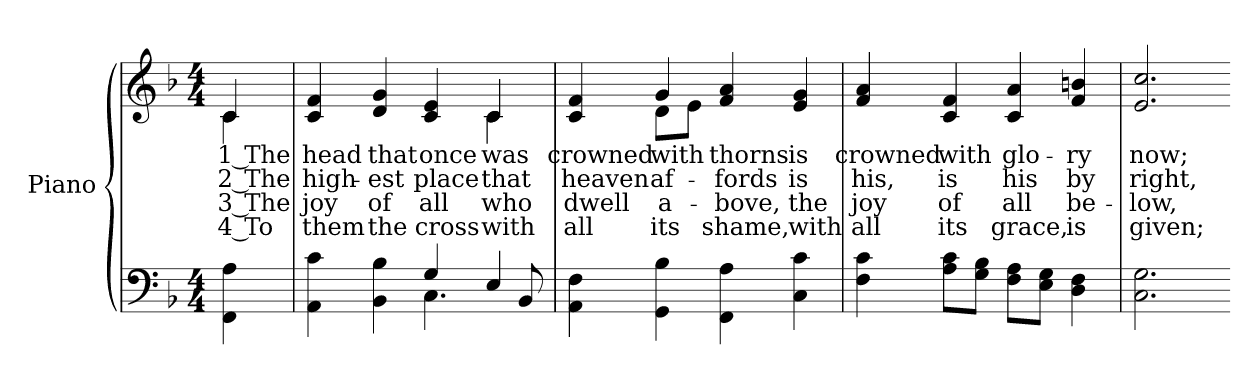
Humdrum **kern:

**kern	**kern	**text	**text	**text	**text
*part2	*part1	*part1	*part1	*part1	*part1
*staff2	*staff1	*staff1	*staff1	*staff1	*staff1
*I"Piano	*I"Piano	*	*	*	*
*I'Pno.	*I'Pno.	*	*	*	*
!!LO:PB:g=z
*clefF4	*clefG2	*	*	*	*
*k[b-]	*k[b-]	*	*	*	*
*F:	*F:	*	*	*	*
*M4/4	*M4/4	*	*	*	*
=	=	=	=	=	=
!	!	!LO:LY:b:color=#000000	!LO:LY:b:color=#000000	!LO:LY:b:color=#000000	!LO:LY:b:color=#000000
*	*^	*	*	*	*
4FFi\ 4Ai	4ci/	4ci\	1 The	2 The	3 The	4 To
=1	=1	=1	=1	=1	=1	=1
*^	*	*	*	*	*	*
!	!	!	!	!LO:LY:b:color=#000000	!LO:LY:b:color=#000000	!LO:LY:b:color=#000000	!LO:LY:b:color=#000000
4AAi\ 4ci	2ryy	4ci/ 4fi	2ryy	head	high-	joy	them
!	!	!	!	!LO:LY:b:color=#000000	!LO:LY:b:color=#000000	!LO:LY:b:color=#000000	!LO:LY:b:color=#000000
4BB-i\ 4B-i	.	4di/ 4gi	.	that	-est	of	the
!	!	!	!	!LO:LY:b:color=#000000	!LO:LY:b:color=#000000	!LO:LY:b:color=#000000	!LO:LY:b:color=#000000
4Gi/	4.Ci\	4ci/ 4ei	4ryy	once	place	all	cross
!	!	!	!	!LO:LY:b:color=#000000	!LO:LY:b:color=#000000	!LO:LY:b:color=#000000	!LO:LY:b:color=#000000
4Ei/	.	4ci/	4ci\	was	that	who	with
.	8BB-i/	.	.	.	.	.	.
*v	*v	*	*	*	*	*	*
=2	=2	=2	=2	=2	=2	=2
*^	*	*	*	*	*	*
!	!	!	!	!LO:LY:b:color=#000000	!LO:LY:b:color=#000000	!LO:LY:b:color=#000000	!LO:LY:b:color=#000000
*v	*v	*	*	*	*	*	*
4AAi\ 4Fi	4ci/ 4fi	4ryy	crowned	heaven	dwell	all
!	!	!	!LO:LY:b:color=#000000	!LO:LY:b:color=#000000	!LO:LY:b:color=#000000	!LO:LY:b:color=#000000
4GGi\ 4B-i	4gi/	8di\L	with	af-	a-	-its
.	.	8ei\J	.	.	.	.
!	!	!	!LO:LY:b:color=#000000	!LO:LY:b:color=#000000	!LO:LY:b:color=#000000	!LO:LY:b:color=#000000
4FFi\ 4Ai	4fi/ 4ai	2ryy	thorns	-fords	bove,	shame,
!	!	!	!LO:LY:b:color=#000000	!LO:LY:b:color=#000000	!LO:LY:b:color=#000000	!LO:LY:b:color=#000000
4Ci\ 4ci	4ei/ 4gi	.	is	is	the	with
*	*v	*v	*	*	*	*
!!LO:LB:g=z
=3	=3	=3	=3	=3	=3
!	!	!LO:LY:b:color=#000000	!LO:LY:b:color=#000000	!LO:LY:b:color=#000000	!LO:LY:b:color=#000000
4Fi\ 4ci	4fi/ 4ai	crowned	his,	joy	all
!	!	!LO:LY:b:color=#000000	!LO:LY:b:color=#000000	!LO:LY:b:color=#000000	!LO:LY:b:color=#000000
8Ai\ 8ci\L	4ci/ 4fi	with	is	of	its
8Gi\ 8B-i\J	.	.	.	.	.
!	!	!LO:LY:b:color=#000000	!LO:LY:b:color=#000000	!LO:LY:b:color=#000000	!LO:LY:b:color=#000000
8Fi\ 8Ai\L	4ci/ 4ai	glo-	his	all	grace,
8Ei\ 8Gi\J	.	.	.	.	.
!	!	!LO:LY:b:color=#000000	!LO:LY:b:color=#000000	!LO:LY:b:color=#000000	!LO:LY:b:color=#000000
4Di\ 4Fi	4fi/ 4bni	-ry	by	be-	-is
=4	=4	=4	=4	=4	=4
!	!	!LO:LY:b:color=#000000	!LO:LY:b:color=#000000	!LO:LY:b:color=#000000	!LO:LY:b:color=#000000
2.Ci\ 2.Gi	2.ei/ 2.cci	now;	right,	low,	given;
=-	=-	=-	=-	=-	=-
*-	*-	*-	*-	*-	*-
